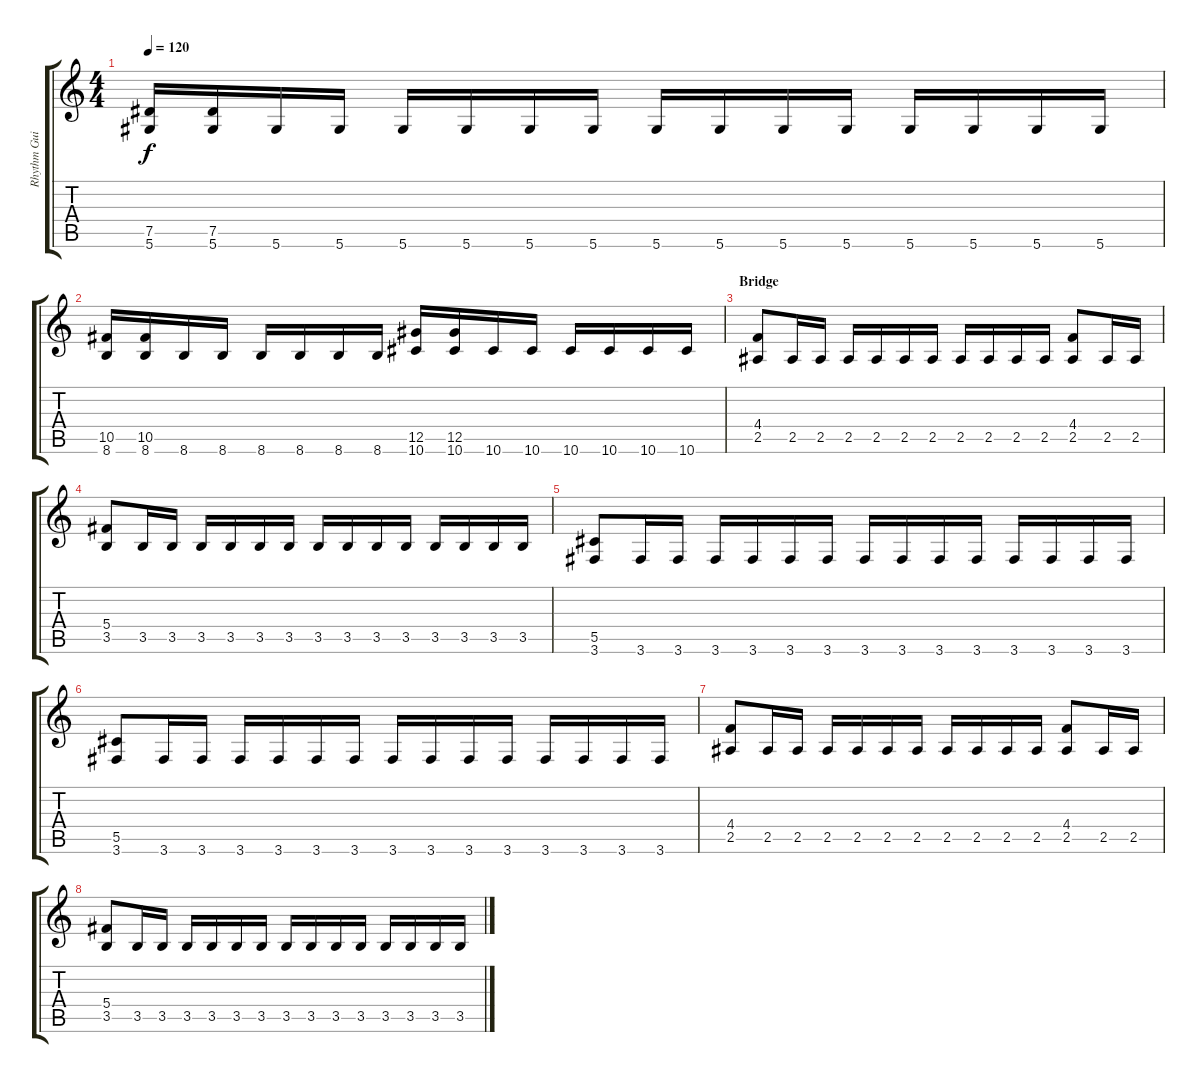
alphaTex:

\track ("Rhythm Guitar" "Rhythm Gui") {instrument distortionguitar}
\staff {score tabs}
\tuning (Eb4 Bb3 Gb3 Db3 Ab2 Eb2) {hide}
\ts (4 4)
\tempo 120
\clef g2
\ks c
(7.5 5.6).16{dy f} (7.5 5.6).16 5.6.16 5.6.16 5.6.16 5.6.16 5.6.16 5.6.16 5.6.16 5.6.16 5.6.16 5.6.16 5.6.16 5.6.16 5.6.16 5.6.16 |
(10.5 8.6).16 (10.5 8.6).16 8.6.16 8.6.16 8.6.16 8.6.16 8.6.16 8.6.16 (12.5 10.6).16 (12.5 10.6).16 10.6.16 10.6.16 10.6.16 10.6.16 10.6.16 10.6.16 |
\section ("" "Bridge")
(4.4 2.5).8 2.5.16 2.5.16 2.5.16 2.5.16 2.5.16 2.5.16 2.5.16 2.5.16 2.5.16 2.5.16 (4.4 2.5).8 2.5.16 2.5.16 |
(5.4 3.5).8 3.5.16 3.5.16 3.5.16 3.5.16 3.5.16 3.5.16 3.5.16 3.5.16 3.5.16 3.5.16 3.5.16 3.5.16 3.5.16 3.5.16 |
(5.5 3.6).8 3.6.16 3.6.16 3.6.16 3.6.16 3.6.16 3.6.16 3.6.16 3.6.16 3.6.16 3.6.16 3.6.16 3.6.16 3.6.16 3.6.16 |
(5.5 3.6).8 3.6.16 3.6.16 3.6.16 3.6.16 3.6.16 3.6.16 3.6.16 3.6.16 3.6.16 3.6.16 3.6.16 3.6.16 3.6.16 3.6.16 |
(4.4 2.5).8 2.5.16 2.5.16 2.5.16 2.5.16 2.5.16 2.5.16 2.5.16 2.5.16 2.5.16 2.5.16 (4.4 2.5).8 2.5.16 2.5.16 |
(5.4 3.5).8 3.5.16 3.5.16 3.5.16 3.5.16 3.5.16 3.5.16 3.5.16 3.5.16 3.5.16 3.5.16 3.5.16 3.5.16 3.5.16 3.5.16
